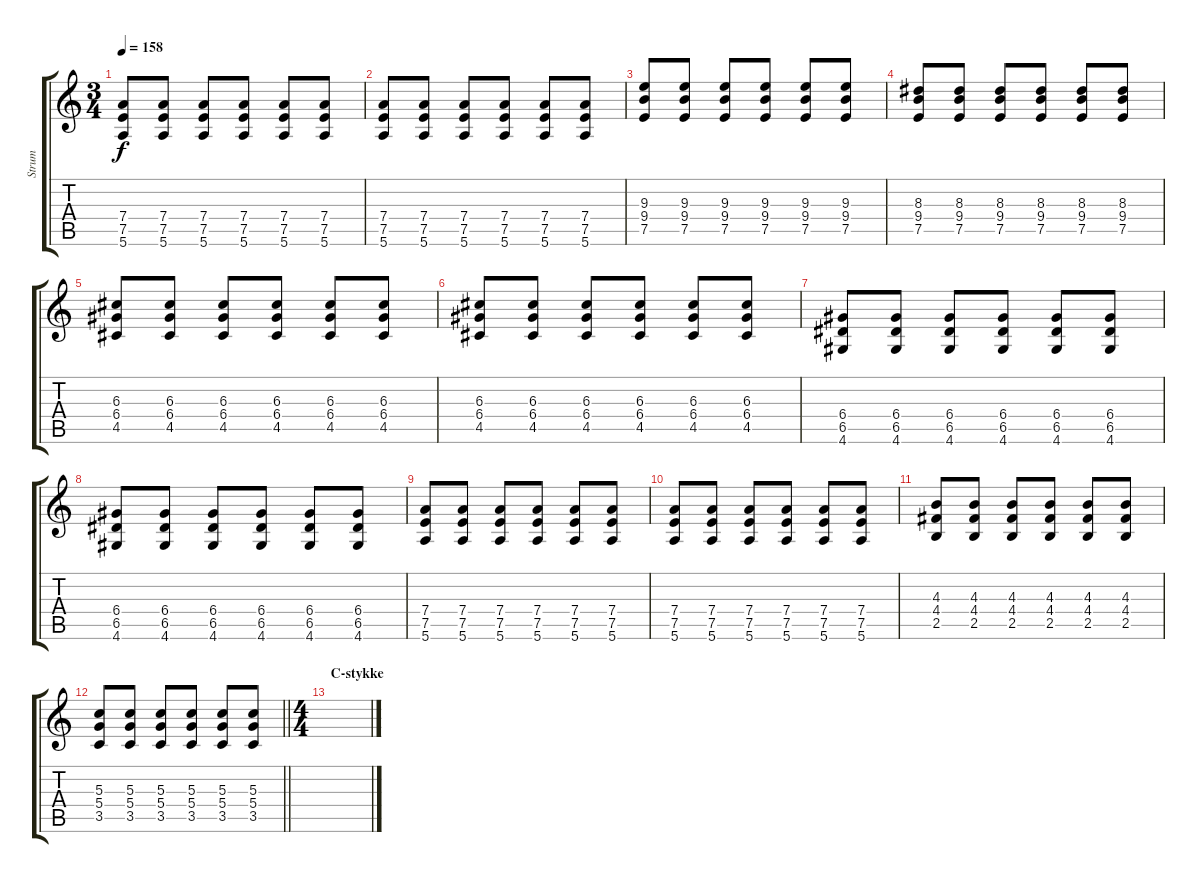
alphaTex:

\track ("Strum" "Strum") {instrument overdrivenguitar}
\staff {score tabs}
\tuning (E4 B3 G3 D3 A2 E2) {hide}
\ts (3 4)
\tempo 158
\clef g2
\ks c
(7.4 7.5 5.6).8{dy f} (7.4 7.5 5.6).8 (7.4 7.5 5.6).8 (7.4 7.5 5.6).8 (7.4 7.5 5.6).8 (7.4 7.5 5.6).8 |
(7.4 7.5 5.6).8 (7.4 7.5 5.6).8 (7.4 7.5 5.6).8 (7.4 7.5 5.6).8 (7.4 7.5 5.6).8 (7.4 7.5 5.6).8 |
(9.3 9.4 7.5).8 (9.3 9.4 7.5).8 (9.3 9.4 7.5).8 (9.3 9.4 7.5).8 (9.3 9.4 7.5).8 (9.3 9.4 7.5).8 |
(8.3 9.4 7.5).8 (8.3 9.4 7.5).8 (8.3 9.4 7.5).8 (8.3 9.4 7.5).8 (8.3 9.4 7.5).8 (8.3 9.4 7.5).8 |
(6.3 6.4 4.5).8 (6.3 6.4 4.5).8 (6.3 6.4 4.5).8 (6.3 6.4 4.5).8 (6.3 6.4 4.5).8 (6.3 6.4 4.5).8 |
(6.3 6.4 4.5).8 (6.3 6.4 4.5).8 (6.3 6.4 4.5).8 (6.3 6.4 4.5).8 (6.3 6.4 4.5).8 (6.3 6.4 4.5).8 |
(6.4 6.5 4.6).8 (6.4 6.5 4.6).8 (6.4 6.5 4.6).8 (6.4 6.5 4.6).8 (6.4 6.5 4.6).8 (6.4 6.5 4.6).8 |
(6.4 6.5 4.6).8 (6.4 6.5 4.6).8 (6.4 6.5 4.6).8 (6.4 6.5 4.6).8 (6.4 6.5 4.6).8 (6.4 6.5 4.6).8 |
(7.4 7.5 5.6).8 (7.4 7.5 5.6).8 (7.4 7.5 5.6).8 (7.4 7.5 5.6).8 (7.4 7.5 5.6).8 (7.4 7.5 5.6).8 |
(7.4 7.5 5.6).8 (7.4 7.5 5.6).8 (7.4 7.5 5.6).8 (7.4 7.5 5.6).8 (7.4 7.5 5.6).8 (7.4 7.5 5.6).8 |
(4.3 4.4 2.5).8 (4.3 4.4 2.5).8 (4.3 4.4 2.5).8 (4.3 4.4 2.5).8 (4.3 4.4 2.5).8 (4.3 4.4 2.5).8 |
\barLineRight lightlight
(5.3 5.4 3.5).8 (5.3 5.4 3.5).8 (5.3 5.4 3.5).8 (5.3 5.4 3.5).8 (5.3 5.4 3.5).8 (5.3 5.4 3.5).8 |
\ts (4 4)
\section ("" "C-stykke")
